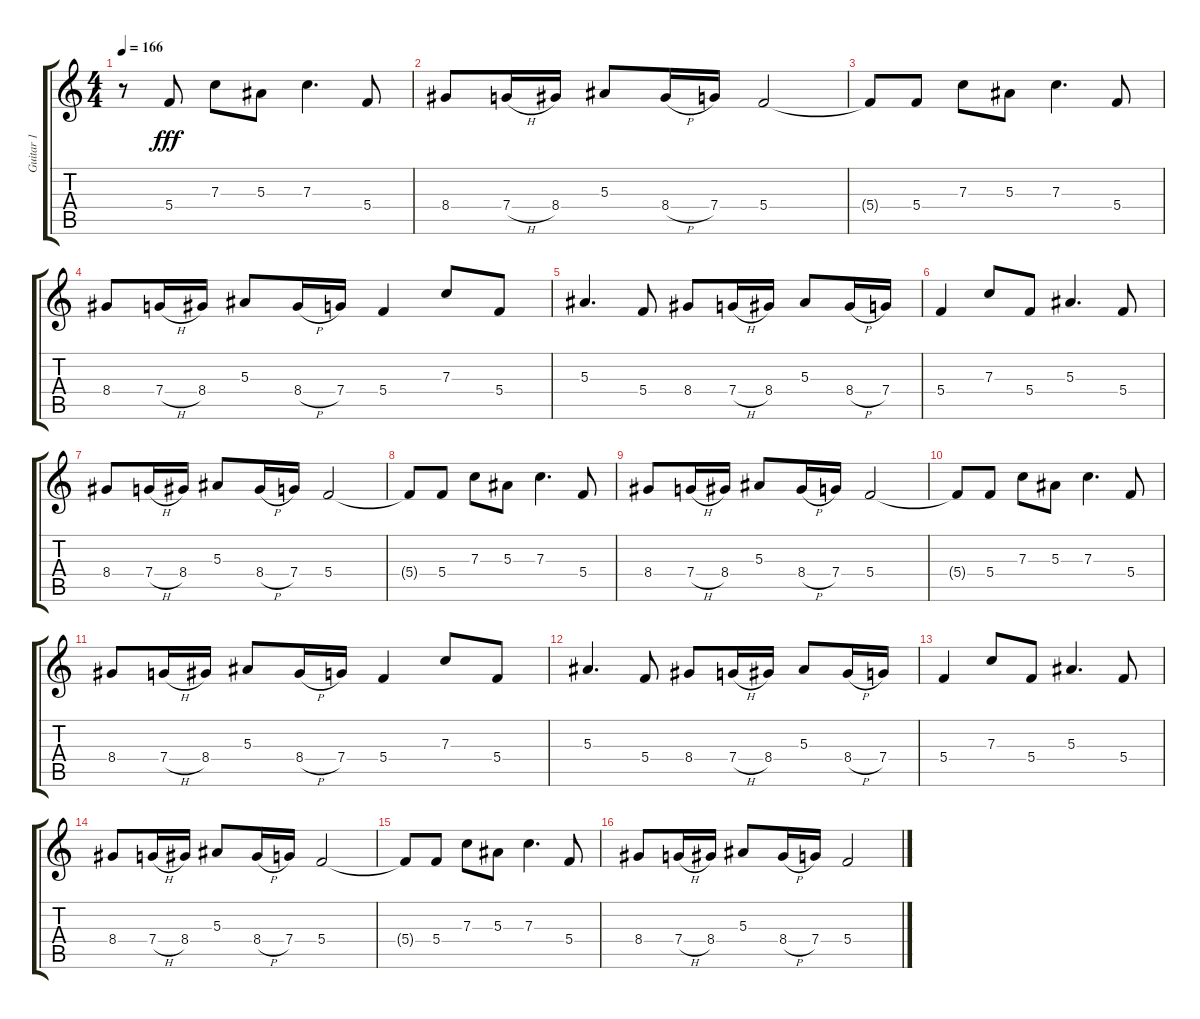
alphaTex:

\track ("Guitar 1" "Guitar 1") {instrument distortionguitar}
\staff {score tabs}
\tuning (D4 A3 F3 C3 G2 D2) {hide}
\ts (4 4)
\tempo 166
\clef g2
\ks c
r.8{dy fff} 5.4.8 7.3.8 5.3.8 7.3.4{d} 5.4.8 |
8.4.8 7.4{h}.16 8.4.16 5.3.8 8.4{h}.16 7.4.16 5.4.2 |
5.4{t}.8 5.4.8 7.3.8 5.3.8 7.3.4{d} 5.4.8 |
8.4.8 7.4{h}.16 8.4.16 5.3.8 8.4{h}.16 7.4.16 5.4.4 7.3.8 5.4.8 |
5.3.4{d} 5.4.8 8.4.8 7.4{h}.16 8.4.16 5.3.8 8.4{h}.16 7.4.16 |
5.4.4 7.3.8 5.4.8 5.3.4{d} 5.4.8 |
8.4.8 7.4{h}.16 8.4.16 5.3.8 8.4{h}.16 7.4.16 5.4.2 |
5.4{t}.8 5.4.8 7.3.8 5.3.8 7.3.4{d} 5.4.8 |
8.4.8 7.4{h}.16 8.4.16 5.3.8 8.4{h}.16 7.4.16 5.4.2 |
5.4{t}.8 5.4.8 7.3.8 5.3.8 7.3.4{d} 5.4.8 |
8.4.8 7.4{h}.16 8.4.16 5.3.8 8.4{h}.16 7.4.16 5.4.4 7.3.8 5.4.8 |
5.3.4{d} 5.4.8 8.4.8 7.4{h}.16 8.4.16 5.3.8 8.4{h}.16 7.4.16 |
5.4.4 7.3.8 5.4.8 5.3.4{d} 5.4.8 |
8.4.8 7.4{h}.16 8.4.16 5.3.8 8.4{h}.16 7.4.16 5.4.2 |
5.4{t}.8 5.4.8 7.3.8 5.3.8 7.3.4{d} 5.4.8 |
8.4.8 7.4{h}.16 8.4.16 5.3.8 8.4{h}.16 7.4.16 5.4.2
